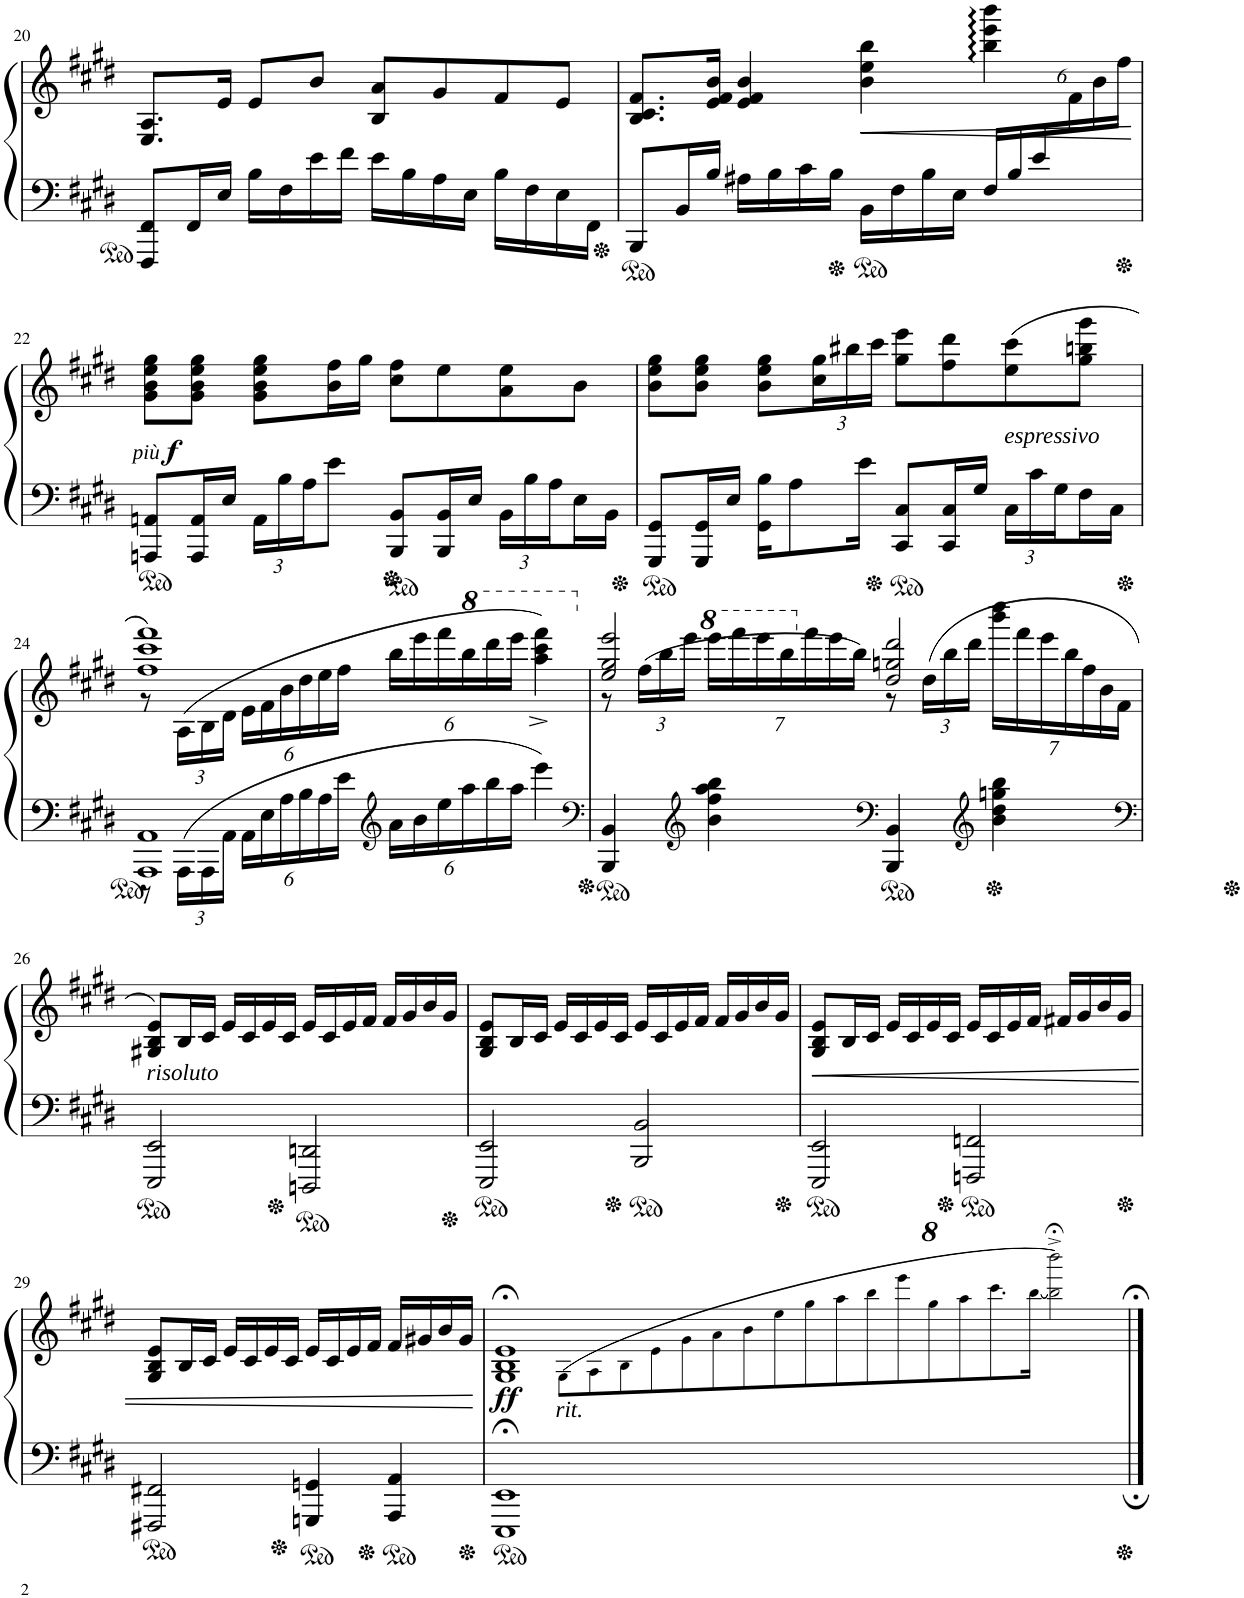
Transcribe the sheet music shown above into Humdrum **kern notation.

**kern	**kern	**dynam
*part1	*part1	*part1
*staff2	*staff1	*staff1/2
*I"Piano	*	*
*I'Pno.	*	*
!!LO:PB:g=z
*clefF4	*clefG2	*
*k[f#c#g#d#]	*k[f#c#g#d#]	*
*M4/4	*M4/4	*
=20	=20	=20
8FFF#/ 8FF#/L	8.E/ 8.A/L	.
16FF#/L	.	.
16E/JJ	16e/Jk	.
16B\LL	8e/L	.
16F#\	.	.
16e\	8b/J	.
16f#\JJ	.	.
16e\LL	8B/ 8a/L	.
16B\	.	.
16A\	8g#/	.
16E\JJ	.	.
16B\LL	8f#/	.
16F#\	.	.
16E\	8e/J	.
16FF#\JJ	.	.
=21	=21	=21
*	*^	*
8BBB/L	8.B/ 8.c#/ 8.f#/L	2..ryy	.
16BB/L	.	.	.
16B/JJ	16e/ 16f#/ 16b/Jk	.	.
16A#X\LL	4e/ 4f#/ 4b/	.	.
16B\	.	.	.
16c#\	.	.	.
16B\JJ	.	.	.
*ped	*	*	*
!	!	!	!LO:HP:b
16BB\LL	4b\ 4ee\ 4bb\	.	<
16F#\	.	.	.
16B\	.	.	.
16E\JJ	.	.	.
*Xbrackettup	*	*	*
24F#/LL	4bb\: 4eee\: 4bbb\:	.	.
24B/	.	.	.
24e/	.	.	.
8ryy	.	24f#\	.
.	.	24b\	.
.	.	24ff#\JJ	.
*	*v	*v	*
.	.	[
!!LO:LB:g=z
=22	=22	=22
*	*Xped	*
!	!	!LO:DY:b
!	!	!LO:DY:n=1:b
8AAAn/ 8AAn/L	8g#\ 8b\ 8ee\ 8gg#\L	other-dynamics f
16AAA/ 16AA/L	8g#\ 8b\ 8ee\ 8gg#\J	.
16E/JJ	.	.
24AA\LL	8g#\ 8b\ 8ee\ 8gg#\L	.
24B\	.	.
24A\J	.	.
8e\J	16b\ 16ff#\L	.
.	16gg#\JJ	.
8BBB/ 8BB/L	8cc#\ 8ff#\L	.
16BBB/ 16BB/L	8ee\	.
16E/JJ	.	.
24BB\LL	8a\ 8ee\	.
24B\	.	.
24A\	.	.
16E\	8b\J	.
16BB\JJ	.	.
=23	=23	=23
8GGG#/ 8GG#/L	8b\ 8ee\ 8gg#\L	.
16GGG#/ 16GG#/L	8b\ 8ee\ 8gg#\J	.
16E/JJ	.	.
16GG#\ 16B\KL	8b\ 8ee\ 8gg#\L	.
8A\	.	.
*	*Xbrackettup	*
.	24cc#\ 24gg#\L	.
.	24bb#X\	.
16e\Jk	.	.
.	24ccc#\JJ	.
8CC#/ 8C#/L	8gg#\ 8eee\L	.
16CC#/ 16C#/L	8ff#\ 8ddd#\	.
16G#/JJ	.	.
!	!LO:TX:b:i:t=espressivo	!
24C#\LL	(8ee\ 8ccc#\	.
24c#\	.	.
24G#\	.	.
16F#\	8gg#\ 8bbn\ 8ggg#\J	.
16C#\JJ	.	.
!!LO:LB:g=z
=24	=24	=24
*^	*^	*
1AAA 1AA	8r	1ff# 1ccc# 1fff#)	8r	.
.	24AAA\LL	.	(>24A\LL	.
.	24AAA\	.	24B\	.
.	24AA\JJ	.	24d#\JJ	.
.	24AA\LL	.	24e\LL	.
.	24E\	.	24f#\	.
.	24A\	.	24b\	.
.	24B\	.	24dd#\	.
.	24A\	.	24ee\	.
.	24e\JJ	.	24ff#\JJ	.
*clefG2	*	*	*	*
.	24a\LL	.	24bb\LL	.
.	24b\	.	24eee\	.
.	24ee\	.	24fff#\	.
*	*	*8va	*	*
.	24aa\	.	24bbb\	.
.	24bb\	.	24dddd#\	.
.	24aa\JJ	.	24eeee\JJ	.
.	4eee\	.	4aaa\^ 4cccc#\^ 4ffff#\^)	.
*v	*v	*	*	*
=25	=25	=25	=25
*clefF4	*	*	*
4BBB/ 4BB/	2ee/ 2gg#/ 2eee/	8r	.
.	.	(>24ff#\LL	.
.	.	24bb\	.
.	.	24eee\JJ	.
*clefG2	*	*	*
*	*8va	*	*
4b\ 4ff#\ 4aa\ 4bb\	.	28eeee\LL	.
.	.	28ffff#\	.
.	.	28eeee\	.
.	.	28bbb\	.
*	*X8va	*	*
.	.	28fff#\	.
.	.	28eee\	.
.	.	28bb\JJ)	.
*clefF4	*	*	*
4BBB/ 4BB/	2dd#/ 2ggn/ 2ddd#/	8r	.
.	.	(>24dd#\LL	.
.	.	24bb\	.
.	.	24ddd#\JJ	.
*clefG2	*	*	*
4b\ 4dd#\ 4ggn\ 4bb\	.	28bbb\ 28dddd#\LL	.
.	.	28fff#\	.
.	.	28eee\	.
.	.	28bb\	.
.	.	28ff#\	.
.	.	28b\	.
.	.	28f#\JJ	.
*	*v	*v	*
!!LO:LB:g=z
=26	=26	=26
*clefF4	*	*
*	*^	*
!	!LO:TX:b:i:t=risoluto	!	!
*	*v	*v	*
2EEE/ 2EE/	8G#X/ 8B/ 8e/L)	.
.	16B/L	.
.	16c#/JJ	.
.	16e/LL	.
.	16c#/	.
.	16e/	.
.	16c#/JJ	.
2DDDn/ 2DDn/	16e/LL	.
.	16c#/	.
.	16e/	.
.	16f#/JJ	.
.	16f#/LL	.
.	16g#/	.
.	16b/	.
.	16g#/JJ	.
=27	=27	=27
2EEE/ 2EE/	8G#/ 8B/ 8e/L	.
.	16B/L	.
.	16c#/JJ	.
.	16e/LL	.
.	16c#/	.
.	16e/	.
.	16c#/JJ	.
2BBB/ 2BB/	16e/LL	.
.	16c#/	.
.	16e/	.
.	16f#/JJ	.
.	16f#/LL	.
.	16g#/	.
.	16b/	.
.	16g#/JJ	.
=28	=28	=28
!	!	!LO:HP:b
2EEE/ 2EE/	8G#/ 8B/ 8e/L	<
.	16B/L	.
.	16c#/JJ	.
.	16e/LL	.
.	16c#/	.
.	16e/	.
.	16c#/JJ	.
2FFFn/ 2FFn/	16e/LL	.
.	16c#/	.
.	16e/	.
.	16f#/JJ	.
.	16f#X/LL	.
.	16g#/	.
.	16b/	.
.	16g#/JJ	.
!!LO:LB:g=z
=29	=29	=29
2FFF#X/ 2FF#X/	8G#/ 8B/ 8e/L	.
.	16B/L	.
.	16c#/JJ	.
.	16e/LL	.
.	16c#/	.
.	16e/	.
.	16c#/JJ	.
4GGGn/ 4GGn/	16e/LL	.
.	16c#/	.
.	16e/	.
.	16f#/JJ	.
4AAA/ 4AA/	16f#/LL	.
.	16g#X/	.
.	16b/	.
.	16g#/JJ	.
.	.	[
=30	=30	=30
*M11/4	*M11/4	*
*	*^	*
!	!	!	!LO:DY:b
1EEE;< 1EE;<	1G#;< 1B;< 1e;<	4ryy	ff
!	!	!LO:TX:b:i:t=rit.	!
.	.	(>8G#!\L	.
.	.	8A!\	.
.	.	8B!\	.
.	.	8e!\	.
.	.	8g#!\	.
.	.	8a!\	.
1ryy	1ryy	8b!\	.
.	.	8ee!\	.
.	.	8gg#!\	.
.	.	8aa!\	.
.	.	8bb!\	.
.	.	8eee!\	.
.	.	8ggg#!\	.
.	.	8aaa!\	.
2ryy	2ryy	8.cccc#!\	.
.	.	[16bbb!\Jk	.
.	.	2bbb!\];<^> 2bbbb!\;<^>)	.
4ryy	4ryy	.	.
*	*v	*v	*
*	*X8va	*
==	==	==
*-	*-	*-
